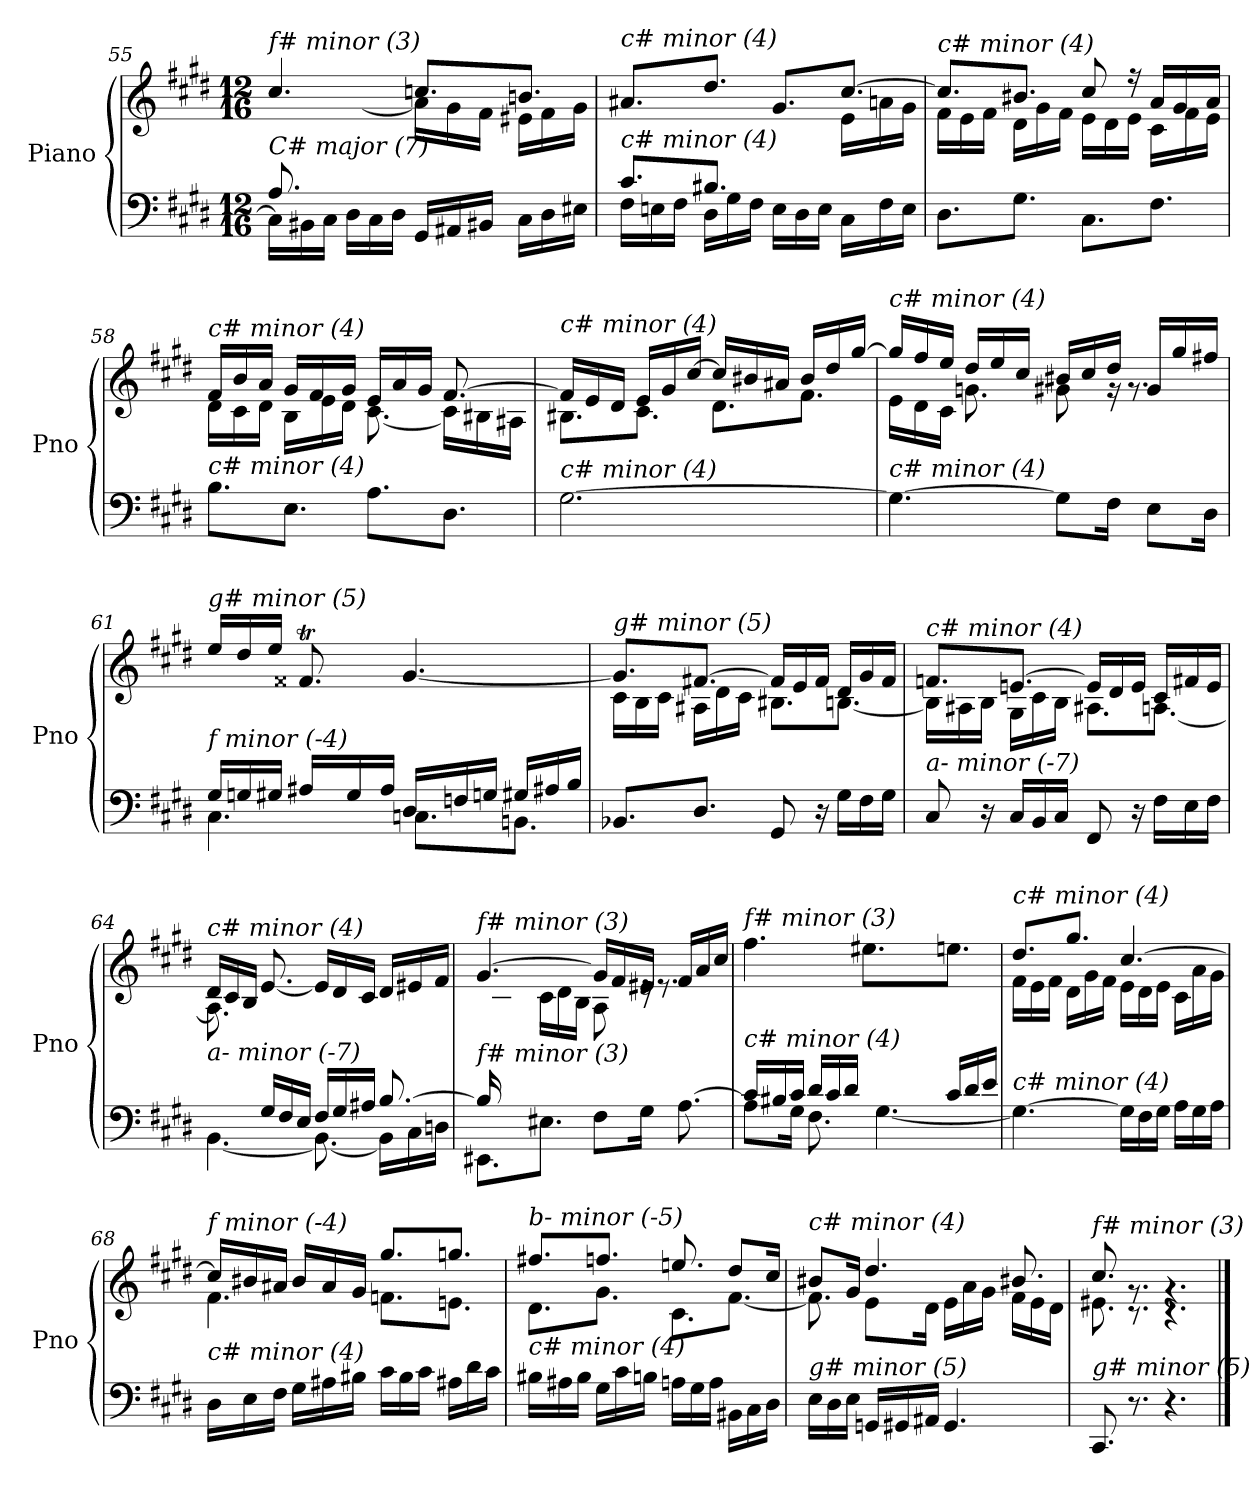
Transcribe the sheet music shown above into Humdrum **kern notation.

**kern	**kern
*part1	*part1
*staff2	*staff1
*I"Piano	*
*I'Pno	*
!!LO:LB:g=z
*clefF4	*clefG2
*k[f#c#g#d#]	*k[f#c#g#d#]
*M12/16	*M12/16
=55	=55
*^	*^
*	*^	*	*^
!	!	!	!LO:TX:i:t=f# minor (3)	!	!
!LO:TX:i:t=C# major (7)	!	!	!	!	!
8.A/L	8.ryy	16C#\LL]	4.cc#/	8.ryy	8.ryy
.	.	16BB#X\	.	.	.
.	.	16C#\JJ	.	.	.
2ryy	16D#\LL	2ryy	.	[8.a\J	2ryy
.	16C#\	.	.	.	.
.	16D#\JJ	.	.	.	.
.	16GG#/LL	.	8.ccni/L	16a\LL]	.
.	16AA#X/	.	.	16g#\	.
.	16BB#X/JJ	.	.	16f#\JJ	.
.	16C#\LL	.	8.bn/J	16e#X\LL	.
.	16D#\	.	.	16f#\	.
16ryy	16E#X\JJ	16ryy	.	16g#\JJ	16ryy
=56	=56	=56	=56	=56	=56
!	!	!	!LO:TX:i:t=c# minor (4)	!	!
!LO:TX:i:t=c# minor (4)	!	!	!	!	!
*	*v	*v	*	*	*
*	*	*	*v	*v
8.c#/L	16F#\LL	8.a#X/L	4.ryy
.	16En\	.	.
.	16F#\JJ	.	.
8.B#X/J	16D#\LL	8.dd#/J	.
.	16G#\	.	.
.	16F#\JJ	.	.
4.ryy	16E\LL	8.g#/L	16g#\LLyy
.	16D#\	.	16f#\
.	16E\JJ	.	16g#\JJ
.	16C#\LL	[8.cc#/J	16e\LL
.	16F#\	.	16an\
.	16E\JJ	.	16g#\JJ
=57	=57	=57	=57
!	!	!LO:TX:i:t=c# minor (4)	!
!LO:TX:i:t=c# minor (4)	!	!	!
*v	*v	*	*
8.D#\L	8.cc#/L]	16f#\LL
.	.	16e\
.	.	16f#\JJ
8.G#\J	8.b#X/J	16d#\LL
.	.	16g#\
.	.	16f#\JJ
8.C#\L	8cc#/	16e\LL
.	.	16d#\
.	16r	16e\JJ
8.F#\J	16a/LL	16c#\LL
.	16g#/	16f#\
.	16a/JJ	16e\JJ
!!LO:LB:g=z	!!
=58	=58	=58
!	!LO:TX:i:t=c# minor (4)	!
!LO:TX:i:t=c# minor (4)	!	!
8.B\L	16f#/LL	16d#\LL
.	16b/	16c#\
.	16a/JJ	16d#\JJ
8.E\J	16g#/LL	16B\LL
.	16f#/	16e\
.	16g#/JJ	16d#\JJ
8.A\L	16e/LL	[8.c#\
.	16a/	.
.	16g#/JJ	.
8.D#\J	[8.f#/	16c#\LL]
.	.	16B#X\
.	.	16A#X\JJ
=59	=59	=59
!	!LO:TX:i:t=c# minor (4)	!
!LO:TX:i:t=c# minor (4)	!	!
[2.G#\	16f#/LL]	8.B#X\L
.	16e/	.
.	16d#/JJ	.
.	16e/LL	8.c#\J
.	16g#/	.
.	[16cc#/JJ	.
.	16cc#/LL]	8.d#\L
.	16b#X/	.
.	16a#X/JJ	.
.	16b#/LL	8.f#\J
.	16dd#/	.
.	[16gg#/JJ	.
=60	=60	=60
!	!LO:TX:i:t=c# minor (4)	!
!LO:TX:i:t=c# minor (4)	!	!
4.G#\_	16gg#/LL]	16e\LL
.	16ff#/	16d#\
.	16ee/JJ	16c#\JJ
.	16dd#/LL	8.gni\
.	16ee/	.
.	16cc#/JJ	.
8G#\L]	16b#X/LL	8g#\
.	16cc#/	.
16F#\Jk	16dd#/JJ	16rg
8E\L	16g#/LL	8.rg
.	16gg#/	.
16D#\Jk	16ff#X/JJ	.
!!LO:LB:g=z	!!
=61	=61	=61
*^	*	*
*	*^	*	*
!	!	!	!LO:TX:i:t=g# minor (5)	!
!LO:TX:i:t=f minor (-4)	!	!	!	!
8.ryy	16G#/LL	4.C#\	16ee/LL	8.ryy
.	16Gni/	.	16dd#/	.
.	16G#/JJ	.	16ee/JJ	.
8.ryy	16A#X/LL	.	8.f##Xt/	32g#!yy
.	.	.	.	32f##!yy
.	16G#/	.	.	32g#!yy
.	.	.	.	16.f##!yy
.	16A#/JJ	.	.	.
4.ryy	16D#/LL	8.Cni\L	[4.g#/	4.ryy
.	16Fni/	.	.	.
.	16Gni/JJ	.	.	.
.	16G#/LL	8.BBn\J	.	.
.	16A#X/	.	.	.
.	16B/JJ	.	.	.
*	*v	*v	*	*
=62	=62	=62	=62
!	!	!LO:TX:i:t=g# minor (5)	!
!LO:TX:i:t=b- minor (-5)	!	!	!
*v	*v	*	*
8.BB-Xi/L	8.g#/L]	16c#\LL
.	.	16B\
.	.	16c#\JJ
8.D#/J	[8.f#X/J	16A#X\LL
.	.	16d#\
.	.	16c#\JJ
8GG#/	16f#/LL]	8.B#X\L
.	16e/	.
16r	16f#/JJ	.
16G#\LL	16d#/LL	[8.Bn\J
16F#\	16g#/	.
16G#\JJ	16f#/JJ	.
!!LO:LB:g=z	!!
=63	=63	=63
!	!LO:TX:i:t=c# minor (4)	!
!LO:TX:i:t=a- minor (-7)	!	!
8C#/	8.fni/L	16B\LL]
.	.	16A#X\
16r	.	16B\JJ
16C#/LL	[8.en/J	16G#\LL
16BB/	.	16c#\
16C#/JJ	.	16B\JJ
8FF#/	16e/LL]	8.A#X\L
.	16d#/	.
16r	16e/JJ	.
16F#\LL	16c#/LL	[8.An\J
16E\	16f#/	.
16F#\JJ	16e/JJ	.
=64	=64	=64
*^	*	*
!	!	!LO:TX:i:t=c# minor (4)	!
!LO:TX:i:t=a- minor (-7)	!	!	!
8.ryy	[4.BB\	16d#/LL	8.A\]
.	.	16c#/	.
.	.	16B/JJ	.
16G#/LL	.	[8.e/	2ryy
16F#/	.	.	.
16E/JJ	.	.	.
16F#/LL	8.BB\_	16e/LL]	.
16G#/	.	16d#/	.
16A#X/JJ	.	16c#/JJ	.
[8.B/	16BB\LL]	16d#/LL	.
.	16C#\	16e#Xj/	.
.	16Dn\JJ	16f#/JJ	16ryy
=65	=65	=65	=65
!	!	!LO:TX:i:t=f# minor (3)	!
!LO:TX:i:t=f# minor (3)	!	!	!
16B/LL]	8.EE#X\L	[4.g#/	16ryy
2ryy	.	.	16c#\
.	.	.	16dn\JJ
.	8.E#X\J	.	16c#\LL
.	.	.	16d\
.	.	.	16B\JJ
.	8F#\L	16g#/LL]	8A\
.	.	16f#/	.
.	16G#\Jk	16e#X/JJ	16re
8.ryy	[8.A\	16f#/LL	8.re
.	.	16a/	.
.	.	16cc#/JJ	.
*	*	*v	*v
!!LO:PB:g=z
=66	=66	=66
!	!	!LO:TX:i:t=f# minor (3)
!LO:TX:i:t=c# minor (4)	!	!
8A\L]	16c#/LL	4.ff#\
.	16B#X/	.
16G#\Jk	16c#/JJ	.
16d#/LL	8.F#\	.
16c#/	.	.
16d#/JJ	.	.
16G#/LLyy	[4.G#\	8.ee#X\L
16A#X/	.	.
16B#/JJ	.	.
16c#/LL	.	8.een\J
16d#/	.	.
16e/JJ	.	.
*v	*v	*
=67	=67
*	*^
!	!LO:TX:i:t=c# minor (4)	!
!LO:TX:i:t=c# minor (4)	!	!
4.G#\_	8.dd#/L	16f#\LL
.	.	16e\
.	.	16f#\JJ
.	8.gg#/J	16d#\LL
.	.	16g#\
.	.	16f#\JJ
16G#\LL]	[4.cc#/	16e\LL
16F#\	.	16d#\
16G#\JJ	.	16e\JJ
16A\LL	.	16c#\LL
16G#\	.	16a\
16A\JJ	.	16g#\JJ
=68	=68	=68
!	!LO:TX:i:t=f minor (-4)	!
!LO:TX:i:t=c# minor (4)	!	!
16D#\LL	16cc#/LL]	4.f#\
16E\	16b#X/	.
16F#\JJ	16a#X/JJ	.
16G#\LL	16b#/LL	.
16A#X\	16a#/	.
16B#X\JJ	16g#/JJ	.
16c#\LL	8.gg#/L	8.fni\L
16B#\	.	.
16c#\JJ	.	.
16A#X\LL	8.ggni/J	8.en\J
16d#\	.	.
16c#\JJ	.	.
!!LO:LB:g=z	!!
=69	=69	=69
!	!LO:TX:i:t=b- minor (-5)	!
!LO:TX:i:t=c# minor (4)	!	!
16B#X\LL	8.ff#X/L	8.d#\L
16A#X\	.	.
16B#\JJ	.	.
16G#\LL	8.ffni/J	8.g#\J
16c#\	.	.
16Bn\JJ	.	.
16An\LL	8.een/	8.c#\L
16G#\	.	.
16A\JJ	.	.
16BB#X\LL	8dd#/L	[8.f#\J
16C#\	.	.
16D#\JJ	16cc#/Jk	.
=70	=70	=70
!	!LO:TX:i:t=c# minor (4)	!
!LO:TX:i:t=g# minor (5)	!	!
16E\LL	8b#X/L	8.f#\]
16D#\	.	.
16E\JJ	16g#/Jk	.
16GGni/LL	4.dd#/	8e\L
16GG#/	.	.
16AA#X/JJ	.	16d#\Jk
4.GG#/	.	16e\LL
.	.	16a\
.	.	16g#\JJ
.	8.b#X/	16f#\LL
.	.	16e\
.	.	16d#\JJ
=71	=71	=71
!	!LO:TX:i:t=f# minor (3)	!
!LO:TX:i:t=g# minor (5)	!	!
8.CC#/	8.cc#/	8.e#X\
8.r	8.rg	8.r
4.r	4.rg	4.r
*	*v	*v
==	==
*-	*-
